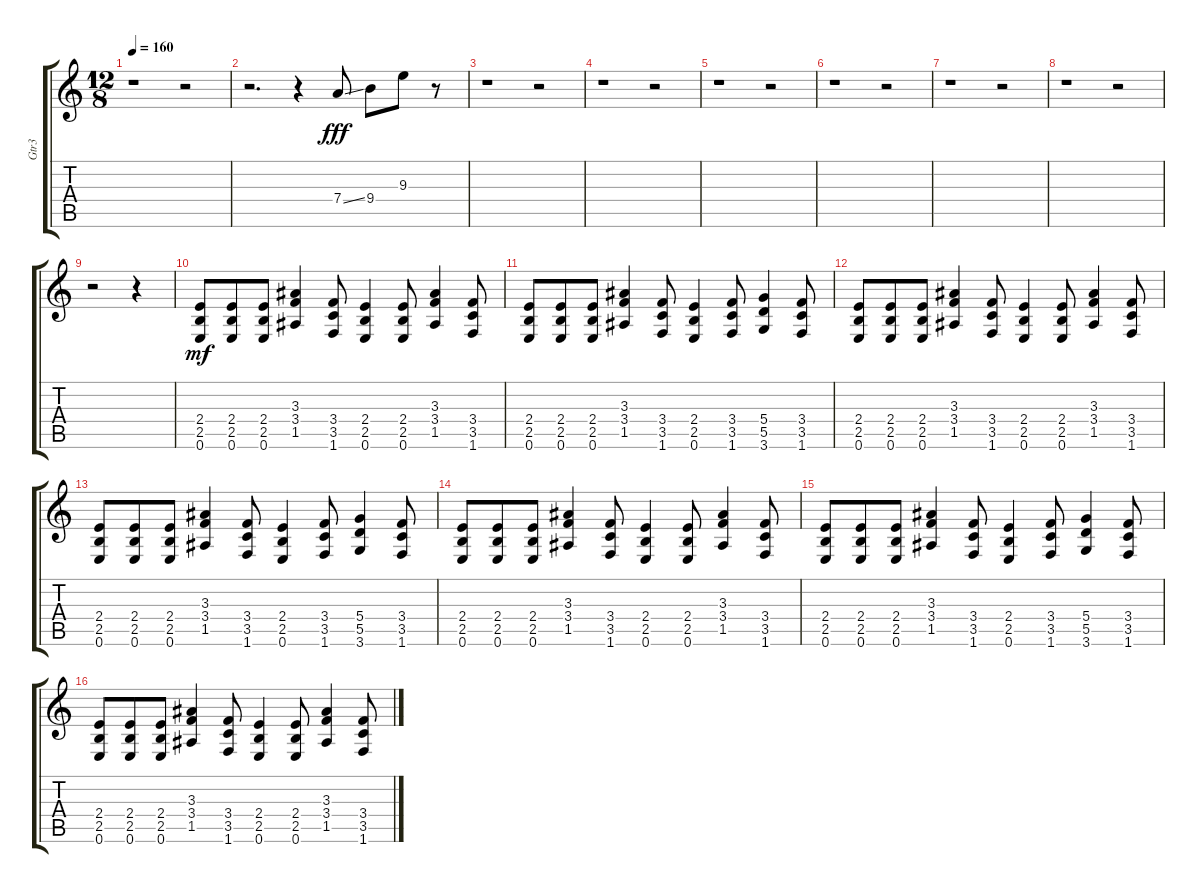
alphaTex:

\track ("Gtr3" "Gtr3") {instrument distortionguitar}
\staff {score tabs}
\tuning (E4 B3 G3 D3 A2 E2) {hide}
\ts (12 8)
\tempo 160
\clef g2
\ks c
r.1{dy fff} r.2 |
r.2{d} r.4 7.4{ss}.8 9.4.8 9.3.8 r.8 |
r.1 r.2 |
r.1 r.2 |
r.1 r.2 |
r.1 r.2 |
r.1 r.2 |
r.1 r.2 |
r.2 r.4 |
(2.4 2.5 0.6).8{dy mf} (2.4 2.5 0.6).8 (2.4 2.5 0.6).8 (3.3 3.4 1.5).4 (3.4 3.5 1.6).8 (2.4 2.5 0.6).4 (2.4 2.5 0.6).8 (3.3 3.4 1.5).4 (3.4 3.5 1.6).8 |
(2.4 2.5 0.6).8 (2.4 2.5 0.6).8 (2.4 2.5 0.6).8 (3.3 3.4 1.5).4 (3.4 3.5 1.6).8 (2.4 2.5 0.6).4 (3.4 3.5 1.6).8 (5.4 5.5 3.6).4 (3.4 3.5 1.6).8 |
(2.4 2.5 0.6).8 (2.4 2.5 0.6).8 (2.4 2.5 0.6).8 (3.3 3.4 1.5).4 (3.4 3.5 1.6).8 (2.4 2.5 0.6).4 (2.4 2.5 0.6).8 (3.3 3.4 1.5).4 (3.4 3.5 1.6).8 |
(2.4 2.5 0.6).8 (2.4 2.5 0.6).8 (2.4 2.5 0.6).8 (3.3 3.4 1.5).4 (3.4 3.5 1.6).8 (2.4 2.5 0.6).4 (3.4 3.5 1.6).8 (5.4 5.5 3.6).4 (3.4 3.5 1.6).8 |
(2.4 2.5 0.6).8 (2.4 2.5 0.6).8 (2.4 2.5 0.6).8 (3.3 3.4 1.5).4 (3.4 3.5 1.6).8 (2.4 2.5 0.6).4 (2.4 2.5 0.6).8 (3.3 3.4 1.5).4 (3.4 3.5 1.6).8 |
(2.4 2.5 0.6).8 (2.4 2.5 0.6).8 (2.4 2.5 0.6).8 (3.3 3.4 1.5).4 (3.4 3.5 1.6).8 (2.4 2.5 0.6).4 (3.4 3.5 1.6).8 (5.4 5.5 3.6).4 (3.4 3.5 1.6).8 |
(2.4 2.5 0.6).8 (2.4 2.5 0.6).8 (2.4 2.5 0.6).8 (3.3 3.4 1.5).4 (3.4 3.5 1.6).8 (2.4 2.5 0.6).4 (2.4 2.5 0.6).8 (3.3 3.4 1.5).4 (3.4 3.5 1.6).8
